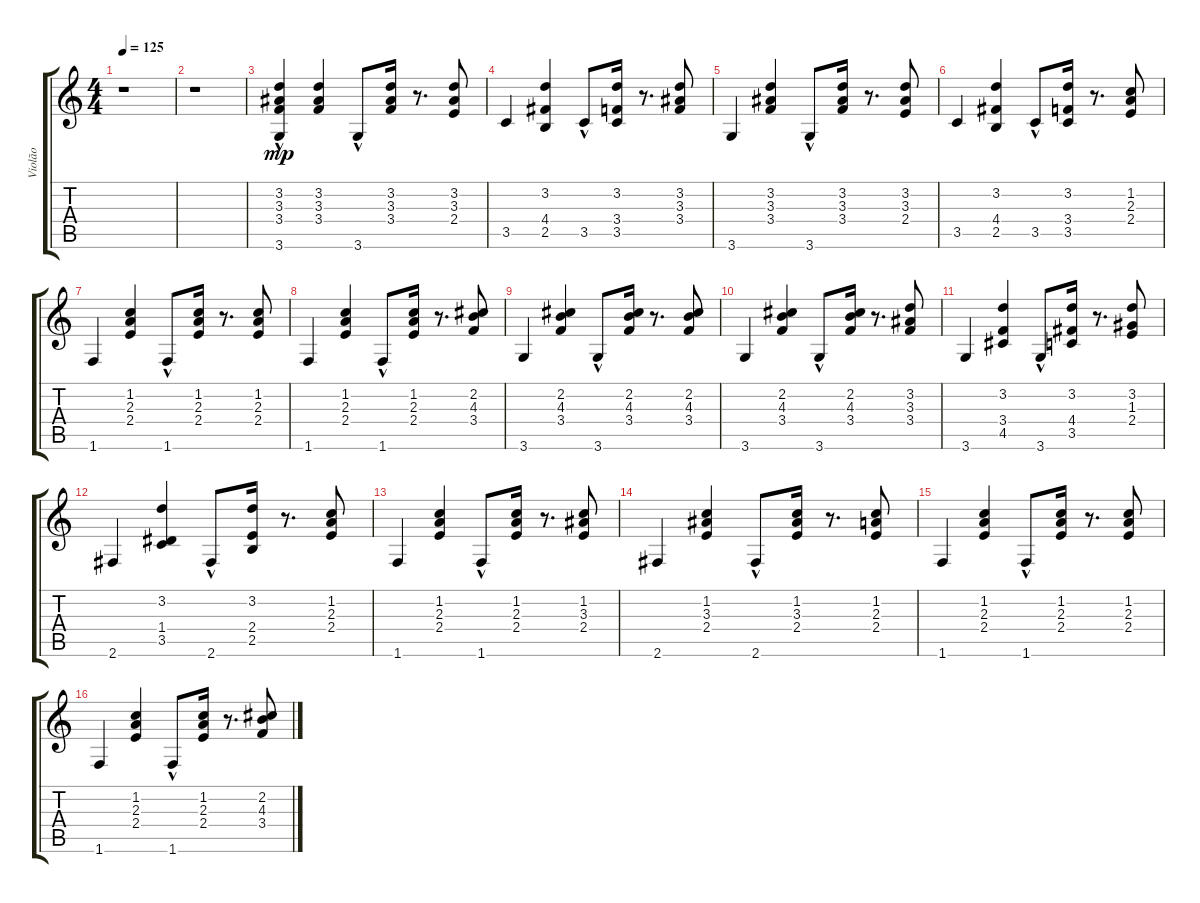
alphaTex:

\track ("Violão" "Violão") {instrument acousticguitarnylon}
\staff {score tabs}
\tuning (E4 B3 G3 D3 A2 E2) {hide}
\ts (4 4)
\tempo 125
\clef g2
\ks c
r.1{dy mp instrument acousticguitarnylon} |
r.1 |
(3.2{hac} 3.3{hac} 3.4{hac} 3.6).4 (3.2 3.3 3.4).4 3.6{hac}.8 (3.2 3.3 3.4).16 r.8{d} (3.2 3.3 2.4).8 |
3.5.4 (3.2 4.4 2.5).4 3.5{hac}.8 (3.2 3.4 3.5).16 r.8{d} (3.2 3.3 3.4).8 |
3.6.4 (3.2 3.3 3.4).4 3.6{hac}.8 (3.2 3.3 3.4).16 r.8{d} (3.2 3.3 2.4).8 |
3.5.4 (3.2 4.4 2.5).4 3.5{hac}.8 (3.2 3.4 3.5).16 r.8{d} (1.2 2.3 2.4).8 |
1.6.4 (1.2 2.3 2.4).4 1.6{hac}.8 (1.2 2.3 2.4).16 r.8{d} (1.2 2.3 2.4).8 |
1.6.4 (1.2 2.3 2.4).4 1.6{hac}.8 (1.2 2.3 2.4).16 r.8{d} (2.2 4.3 3.4).8 |
3.6.4 (2.2 4.3 3.4).4 3.6{hac}.8 (2.2 4.3 3.4).16 r.8{d} (2.2 4.3 3.4).8 |
3.6.4 (2.2 4.3 3.4).4 3.6{hac}.8 (2.2 4.3 3.4).16 r.8{d} (3.2 3.3 3.4).8 |
3.6.4 (3.2 3.4 4.5).4 3.6{hac}.8 (3.2 4.4 3.5).16 r.8{d} (3.2 1.3 2.4).8 |
2.6.4 (3.2 1.4 3.5).4 2.6{hac}.8 (3.2 2.4 2.5).16 r.8{d} (1.2 2.3 2.4).8 |
1.6.4 (1.2 2.3 2.4).4 1.6{hac}.8 (1.2 2.3 2.4).16 r.8{d} (1.2 3.3 2.4).8 |
2.6.4 (1.2 3.3 2.4).4 2.6{hac}.8 (1.2 3.3 2.4).16 r.8{d} (1.2 2.3 2.4).8 |
1.6.4 (1.2 2.3 2.4).4 1.6{hac}.8 (1.2 2.3 2.4).16 r.8{d} (1.2 2.3 2.4).8 |
1.6.4 (1.2 2.3 2.4).4 1.6{hac}.8 (1.2 2.3 2.4).16 r.8{d} (2.2 4.3 3.4).8
